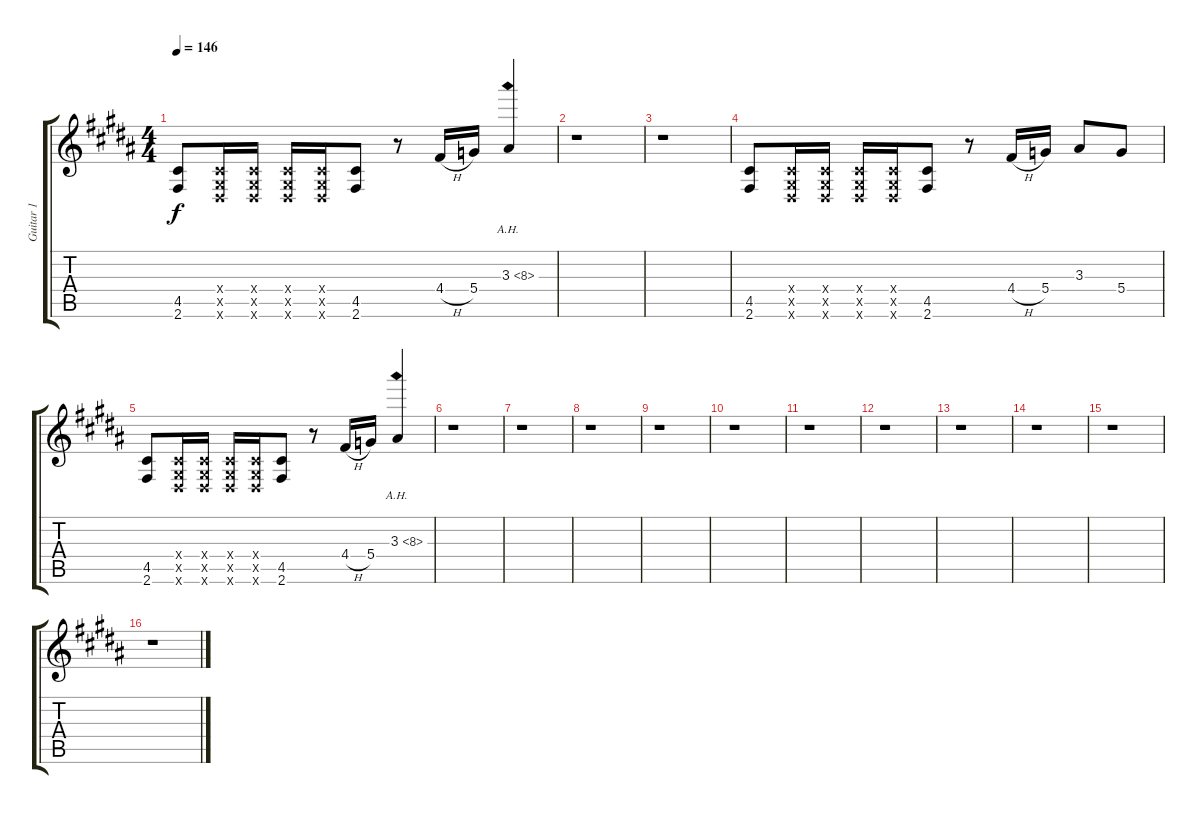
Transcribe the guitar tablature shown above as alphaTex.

\track ("Guitar 1" "Guitar 1") {instrument distortionguitar}
\staff {score tabs}
\tuning (E4 B3 G3 D3 A2 E2) {hide}
\ts (4 4)
\tempo 146
\clef g2
\ks b
(4.5 2.6).8{dy f} (-1.4{x} -1.5{x} -1.6{x}).16 (-1.4{x} -1.5{x} -1.6{x}).16 (-1.4{x} -1.5{x} -1.6{x}).16 (-1.4{x} -1.5{x} -1.6{x}).16 (4.5 2.6).8 r.8 4.4{h}.16 5.4.16 3.3{ah 5}.4 |
r.1 |
r.1 |
(4.5 2.6).8 (-1.4{x} -1.5{x} -1.6{x}).16 (-1.4{x} -1.5{x} -1.6{x}).16 (-1.4{x} -1.5{x} -1.6{x}).16 (-1.4{x} -1.5{x} -1.6{x}).16 (4.5 2.6).8 r.8 4.4{h}.16 5.4.16 3.3.8 5.4.8 |
(4.5 2.6).8 (-1.4{x} -1.5{x} -1.6{x}).16 (-1.4{x} -1.5{x} -1.6{x}).16 (-1.4{x} -1.5{x} -1.6{x}).16 (-1.4{x} -1.5{x} -1.6{x}).16 (4.5 2.6).8 r.8 4.4{h}.16 5.4.16 3.3{ah 5}.4 |
r.1 |
r.1 |
r.1 |
r.1 |
r.1 |
r.1 |
r.1 |
r.1 |
r.1 |
r.1 |
r.1
